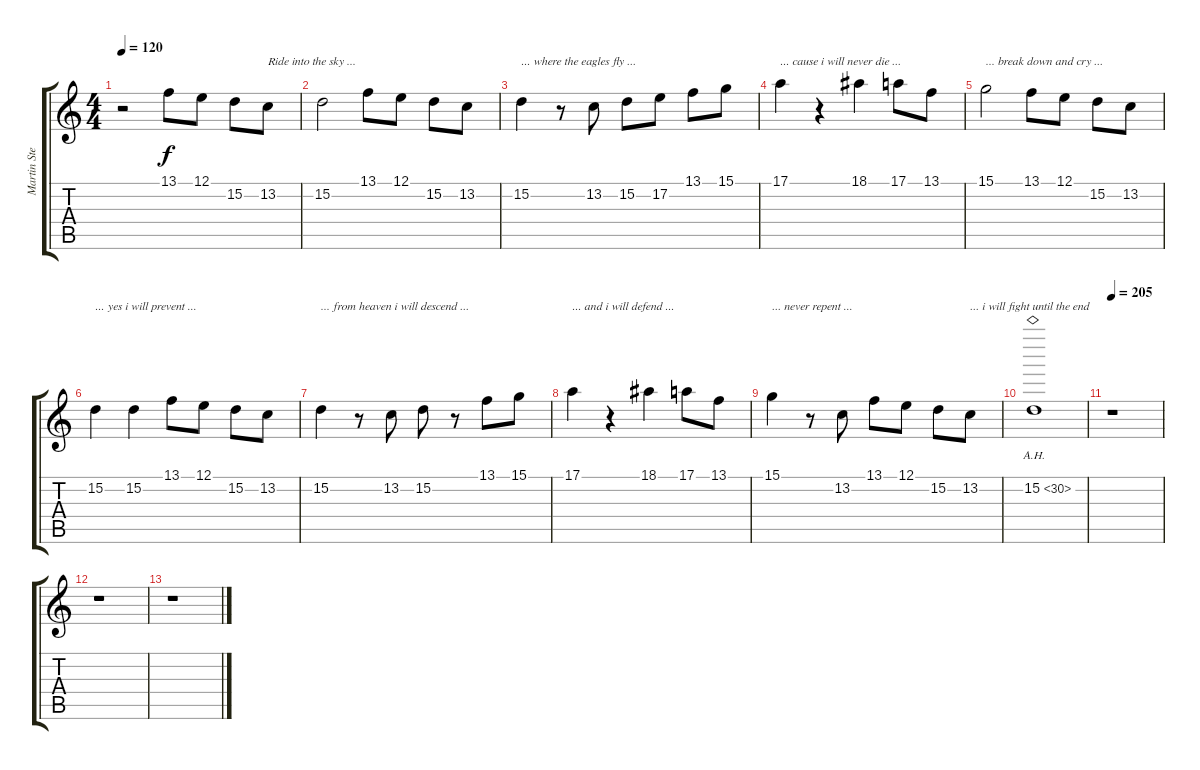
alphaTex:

\track ("Martin Steene" "Martin Ste") {instrument synthvoice}
\staff {score tabs}
\tuning (E4 B3 G3 D3 A2 E2) {hide}
\ts (4 4)
\tempo 120
\clef g2
\ks c
r.2{dy f instrument synthvoice} 13.1.8 12.1.8 15.2.8 13.2.8{txt "Ride into the sky ..."} |
15.2.2 13.1.8 12.1.8 15.2.8 13.2.8 |
15.2.4{txt "... where the eagles fly ..."} r.8 13.2.8 15.2.8 17.2.8 13.1.8 15.1.8 |
17.1.4{txt "... cause i will never die ..."} r.4 18.1.4 17.1.8 13.1.8 |
15.1.2{txt "... break down and cry ..."} 13.1.8 12.1.8 15.2.8 13.2.8 |
15.2.4{txt "... yes i will prevent ..."} 15.2.4 13.1.8 12.1.8 15.2.8 13.2.8 |
15.2.4{txt "... from heaven i will descend ..."} r.8 13.2.8 15.2.8 r.8 13.1.8 15.1.8 |
17.1.4{txt "... and i will defend ..."} r.4 18.1.4 17.1.8 13.1.8 |
15.1.4{txt "... never repent ..."} r.8 13.2.8 13.1.8 12.1.8 15.2.8 13.2.8{txt "... i will fight until the end"} |
15.2{ah 15}.1 |
\tempo 205
r.1 |
r.1 |
r.1
